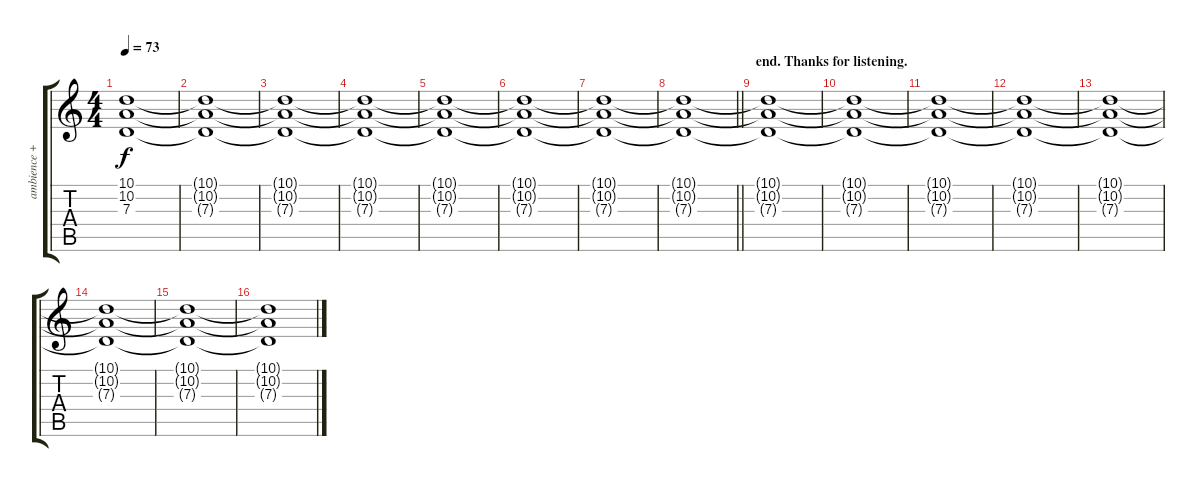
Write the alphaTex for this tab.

\track ("ambience + keys 2" "ambience +") {instrument violin}
\staff {score tabs}
\tuning (E4 B3 G3 D3 A2 E2) {hide}
\ts (4 4)
\tempo 73
\clef g2
\ks c
(10.1{t} 10.2{t} 7.3{t}).1{dy f} |
(10.1{t} 10.2{t} 7.3{t}).1 |
(10.1{t} 10.2{t} 7.3{t}).1 |
(10.1{t} 10.2{t} 7.3{t}).1 |
(10.1{t} 10.2{t} 7.3{t}).1 |
(10.1{t} 10.2{t} 7.3{t}).1 |
(10.1{t} 10.2{t} 7.3{t}).1 |
\barLineRight lightlight
(10.1{t} 10.2{t} 7.3{t}).1 |
\section ("" "end. Thanks for listening.")
(10.1{t} 10.2{t} 7.3{t}).1 |
(10.1{t} 10.2{t} 7.3{t}).1 |
(10.1{t} 10.2{t} 7.3{t}).1 |
(10.1{t} 10.2{t} 7.3{t}).1 |
(10.1{t} 10.2{t} 7.3{t}).1 |
(10.1{t} 10.2{t} 7.3{t}).1 |
(10.1{t} 10.2{t} 7.3{t}).1 |
(10.1{t} 10.2{t} 7.3{t}).1
